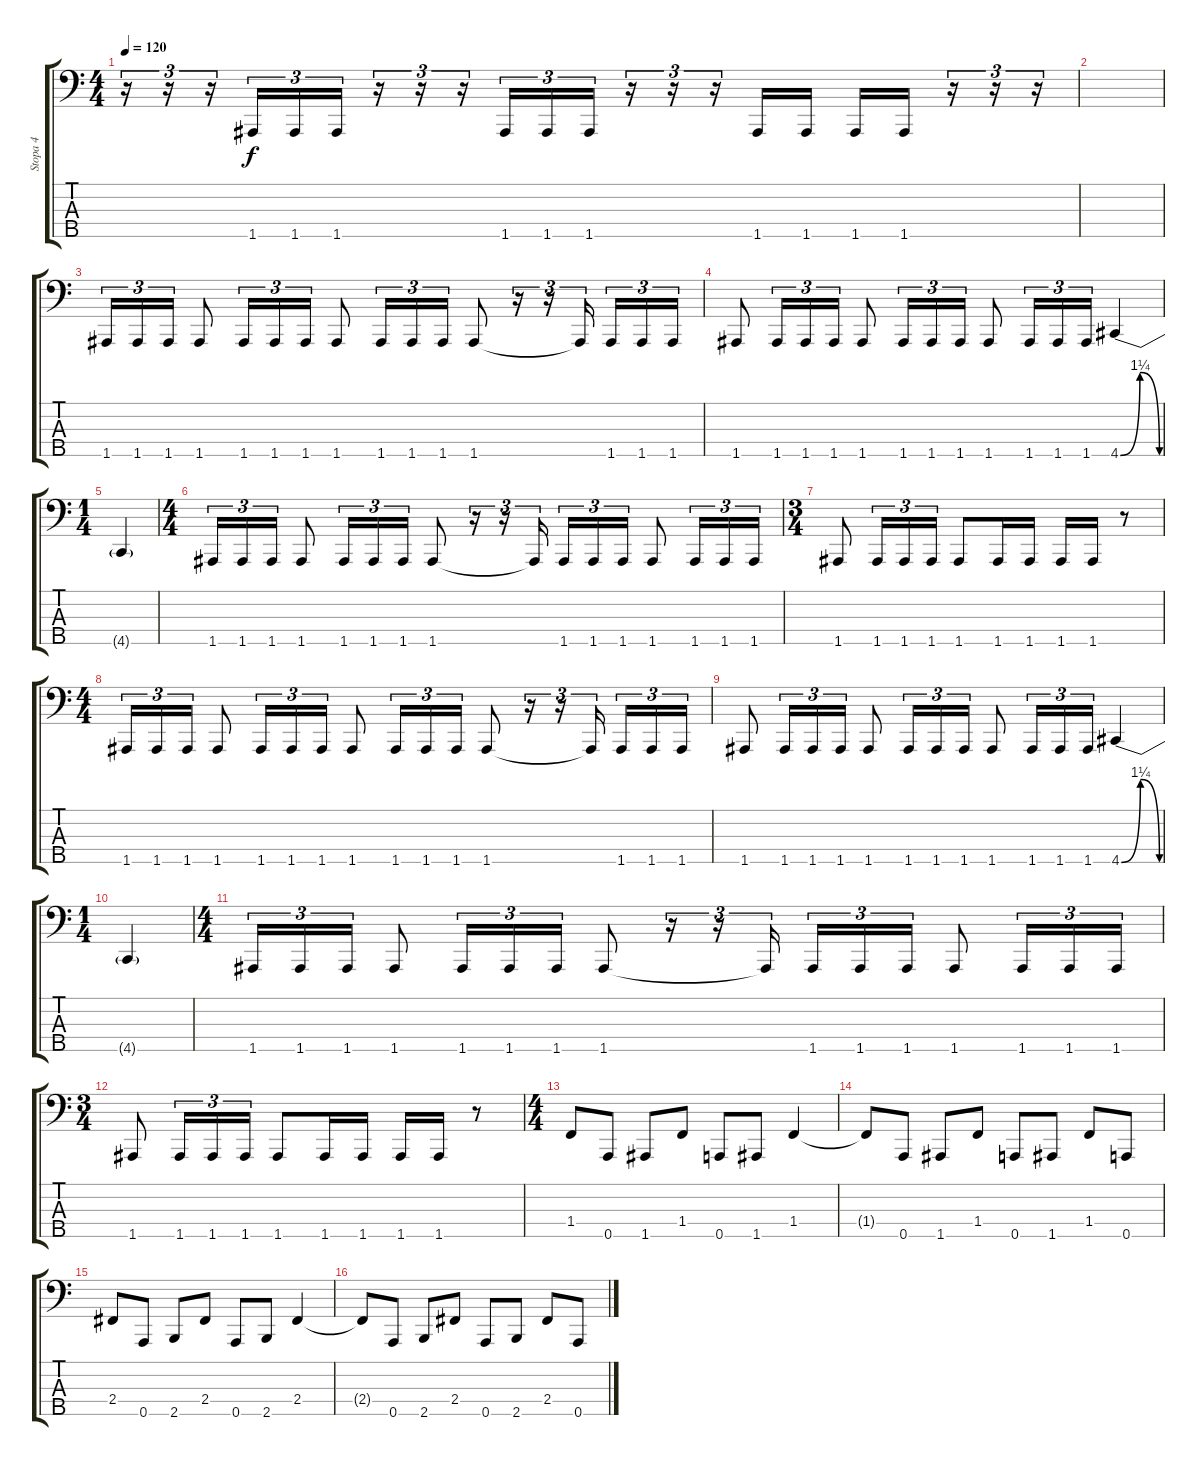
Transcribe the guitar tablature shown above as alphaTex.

\track ("Stopa 4" "Stopa 4") {instrument electricbasspick}
\staff {score tabs}
\tuning (G2 D2 A1 E1 A0) {hide}
\ts (4 4)
\tempo 120
\clef f4
\ks c
r.16{tu (3 2) dy f} r.16{tu (3 2)} r.16{tu (3 2)} 1.5.16{tu (3 2)} 1.5.16{tu (3 2)} 1.5.16{tu (3 2)} r.16{tu (3 2)} r.16{tu (3 2)} r.16{tu (3 2)} 1.5.16{tu (3 2)} 1.5.16{tu (3 2)} 1.5.16{tu (3 2)} r.16{tu (3 2)} r.16{tu (3 2)} r.16{tu (3 2)} 1.5.16 1.5.16 1.5.16 1.5.16 r.16{tu (3 2)} r.16{tu (3 2)} r.16{tu (3 2)} |
|
1.5.16{tu (3 2)} 1.5.16{tu (3 2)} 1.5.16{tu (3 2)} 1.5.8 1.5.16{tu (3 2)} 1.5.16{tu (3 2)} 1.5.16{tu (3 2)} 1.5.8 1.5.16{tu (3 2)} 1.5.16{tu (3 2)} 1.5.16{tu (3 2)} 1.5.8 r.16{tu (3 2)} r.16{tu (3 2)} 1.5{t}.16{tu (3 2) beam splitsecondary} 1.5.16{tu (3 2)} 1.5.16{tu (3 2)} 1.5.16{tu (3 2)} |
1.5.8 1.5.16{tu (3 2)} 1.5.16{tu (3 2)} 1.5.16{tu (3 2)} 1.5.8 1.5.16{tu (3 2)} 1.5.16{tu (3 2)} 1.5.16{tu (3 2)} 1.5.8 1.5.16{tu (3 2)} 1.5.16{tu (3 2)} 1.5.16{tu (3 2)} 4.5{be (bendrelease 0 0 15 5 15 5 60 0)}.4 |
\ts (1 4)
4.5{t}.4 |
\ts (4 4)
1.5.16{tu (3 2)} 1.5.16{tu (3 2)} 1.5.16{tu (3 2)} 1.5.8 1.5.16{tu (3 2)} 1.5.16{tu (3 2)} 1.5.16{tu (3 2)} 1.5.8 r.16{tu (3 2)} r.16{tu (3 2)} 1.5{t}.16{tu (3 2) beam splitsecondary} 1.5.16{tu (3 2)} 1.5.16{tu (3 2)} 1.5.16{tu (3 2)} 1.5.8 1.5.16{tu (3 2)} 1.5.16{tu (3 2)} 1.5.16{tu (3 2)} |
\ts (3 4)
1.5.8 1.5.16{tu (3 2)} 1.5.16{tu (3 2)} 1.5.16{tu (3 2)} 1.5.8 1.5.16 1.5.16 1.5.16 1.5.16 r.8 |
\ts (4 4)
1.5.16{tu (3 2)} 1.5.16{tu (3 2)} 1.5.16{tu (3 2)} 1.5.8 1.5.16{tu (3 2)} 1.5.16{tu (3 2)} 1.5.16{tu (3 2)} 1.5.8 1.5.16{tu (3 2)} 1.5.16{tu (3 2)} 1.5.16{tu (3 2)} 1.5.8 r.16{tu (3 2)} r.16{tu (3 2)} 1.5{t}.16{tu (3 2) beam splitsecondary} 1.5.16{tu (3 2)} 1.5.16{tu (3 2)} 1.5.16{tu (3 2)} |
1.5.8 1.5.16{tu (3 2)} 1.5.16{tu (3 2)} 1.5.16{tu (3 2)} 1.5.8 1.5.16{tu (3 2)} 1.5.16{tu (3 2)} 1.5.16{tu (3 2)} 1.5.8 1.5.16{tu (3 2)} 1.5.16{tu (3 2)} 1.5.16{tu (3 2)} 4.5{be (bendrelease 0 0 15 5 15 5 60 0)}.4 |
\ts (1 4)
4.5{t}.4 |
\ts (4 4)
1.5.16{tu (3 2)} 1.5.16{tu (3 2)} 1.5.16{tu (3 2)} 1.5.8 1.5.16{tu (3 2)} 1.5.16{tu (3 2)} 1.5.16{tu (3 2)} 1.5.8 r.16{tu (3 2)} r.16{tu (3 2)} 1.5{t}.16{tu (3 2) beam splitsecondary} 1.5.16{tu (3 2)} 1.5.16{tu (3 2)} 1.5.16{tu (3 2)} 1.5.8 1.5.16{tu (3 2)} 1.5.16{tu (3 2)} 1.5.16{tu (3 2)} |
\ts (3 4)
1.5.8 1.5.16{tu (3 2)} 1.5.16{tu (3 2)} 1.5.16{tu (3 2)} 1.5.8 1.5.16 1.5.16 1.5.16 1.5.16 r.8 |
\ts (4 4)
1.4.8 0.5.8 1.5.8 1.4.8 0.5.8 1.5.8 1.4.4 |
1.4{t}.8 0.5.8 1.5.8 1.4.8 0.5.8 1.5.8 1.4.8 0.5.8 |
2.4.8 0.5.8 2.5.8 2.4.8 0.5.8 2.5.8 2.4.4 |
2.4{t}.8 0.5.8 2.5.8 2.4.8 0.5.8 2.5.8 2.4.8 0.5.8
